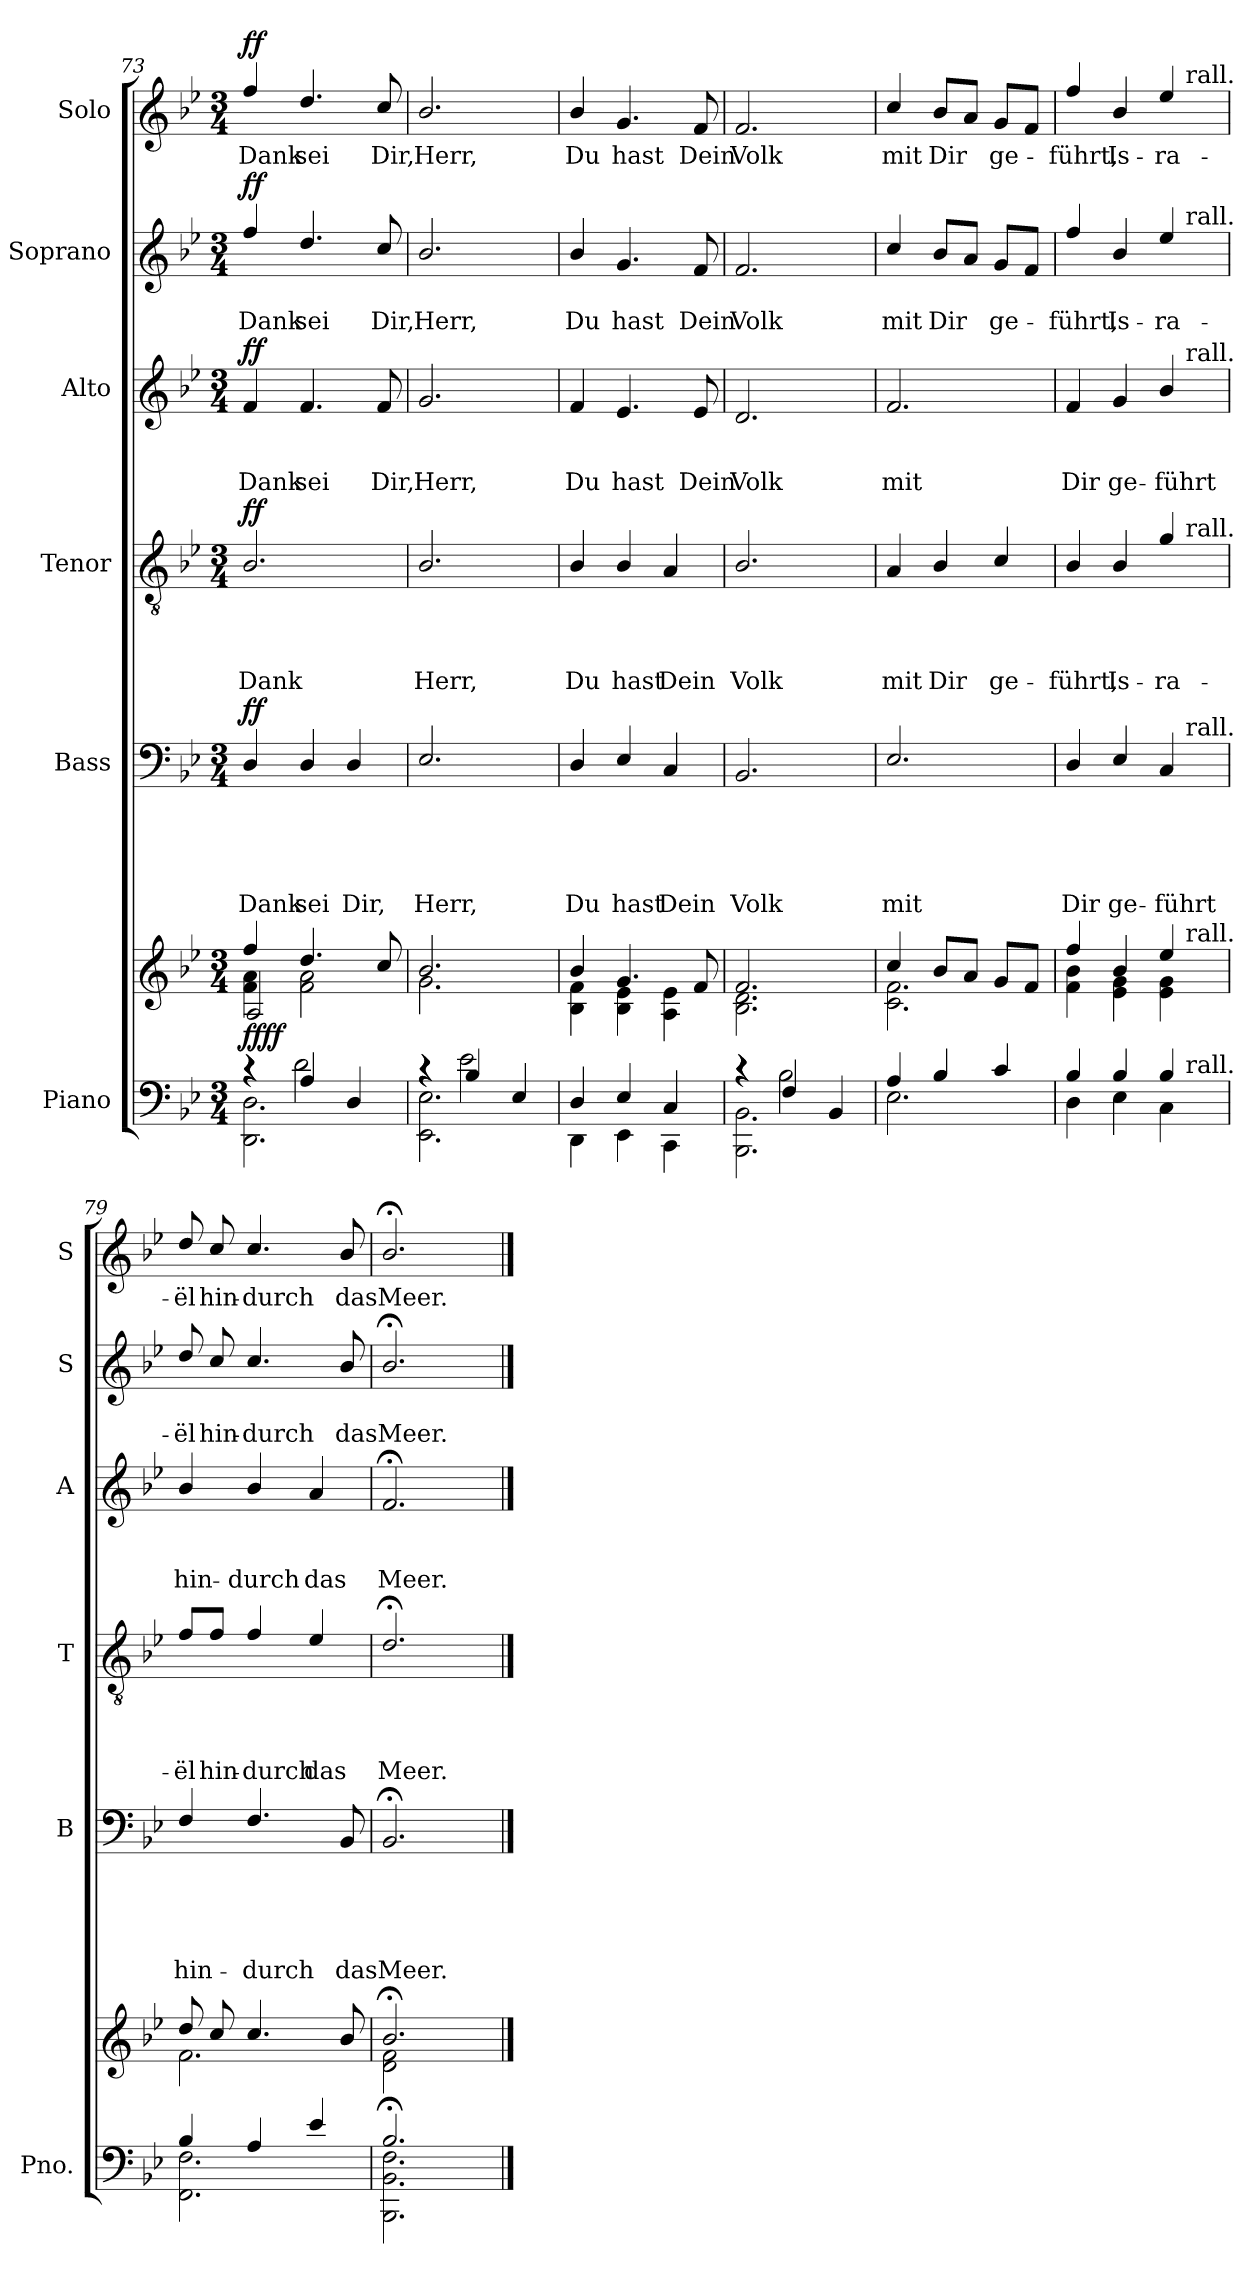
**kern	**kern	**dynam	**kern	**text	**text	**text	**text	**text	**dynam	**kern	**text	**text	**text	**text	**dynam	**kern	**text	**text	**text	**dynam	**kern	**text	**text	**dynam	**kern	**text	**dynam
*part6	*part6	*part6	*part5	*part5	*part5	*part5	*part5	*part5	*part5	*part4	*part4	*part4	*part4	*part4	*part4	*part3	*part3	*part3	*part3	*part3	*part2	*part2	*part2	*part2	*part1	*part1	*part1
*staff7	*staff6	*staff6/7	*staff5	*staff5	*staff5	*staff5	*staff5	*staff5	*staff5	*staff4	*staff4	*staff4	*staff4	*staff4	*staff4	*staff3	*staff3	*staff3	*staff3	*staff3	*staff2	*staff2	*staff2	*staff2	*staff1	*staff1	*staff1
*I"Piano	*	*	*I"Bass	*	*	*	*	*	*	*I"Tenor	*	*	*	*	*	*I"Alto	*	*	*	*	*I"Soprano	*	*	*	*I"Solo	*	*
*I'Pno.	*	*	*I'B	*	*	*	*	*	*	*I'T	*	*	*	*	*	*I'A	*	*	*	*	*I'S	*	*	*	*I'S	*	*
*clefF4	*clefG2	*	*clefF4	*	*	*	*	*	*	*clefGv2	*	*	*	*	*	*clefG2	*	*	*	*	*clefG2	*	*	*	*clefG2	*	*
*k[b-e-]	*k[b-e-]	*	*k[b-e-]	*	*	*	*	*	*	*k[b-e-]	*	*	*	*	*	*k[b-e-]	*	*	*	*	*k[b-e-]	*	*	*	*k[b-e-]	*	*
*B-:	*B-:	*	*B-:	*	*	*	*	*	*	*B-:	*	*	*	*	*	*B-:	*	*	*	*	*B-:	*	*	*	*B-:	*	*
*M3/4	*M3/4	*	*M3/4	*	*	*	*	*	*	*M3/4	*	*	*	*	*	*M3/4	*	*	*	*	*M3/4	*	*	*	*M3/4	*	*
=73	=73	=73	=73	=73	=73	=73	=73	=73	=73	=73	=73	=73	=73	=73	=73	=73	=73	=73	=73	=73	=73	=73	=73	=73	=73	=73	=73
*^	*^	*	*	*	*	*	*	*	*	*	*	*	*	*	*	*	*	*	*	*	*	*	*	*	*	*	*
*	*^	*	*^	*	*	*	*	*	*	*	*	*	*	*	*	*	*	*	*	*	*	*	*	*	*	*	*	*	*
!	!	!	!	!	!	!LO:DY:a=2	!	!	!	!	!	!	!	!	!	!	!	!	!	!	!	!	!	!	!	!	!	!	!	!	!
!	!	!	!	!	!	!LO:DY:n=1:a	!	!	!	!	!	!	!LO:DY:a	!	!	!	!	!	!LO:DY:a	!	!	!	!	!LO:DY:a	!	!	!	!LO:DY:a	!	!	!LO:DY:a
4rc	2.DD\ 2.D\	4rc	4ff/	4f\ 4a\	2A/	ff ff	4D/	.	.	.	.	Dank	ff	2.B-/	.	.	.	Dank	ff	4f/	.	.	Dank	ff	4ff/	.	Dank	ff	4ff/	Dank	ff
4A/	.	2d\	4.dd/	2f\ 2a\	.	.	4D/	.	.	.	.	sei	.	.	.	.	.	.	.	4.f/	.	.	sei	.	4.dd/	.	sei	.	4.dd/	sei	.
4D/	.	.	.	.	4ryy	.	4D/	.	.	.	.	Dir,	.	.	.	.	.	.	.	.	.	.	.	.	.	.	.	.	.	.	.
.	.	.	8cc/	.	.	.	.	.	.	.	.	.	.	.	.	.	.	.	.	8f/	.	.	Dir,	.	8cc/	.	Dir,	.	8cc/	Dir,	.
*	*	*	*	*v	*v	*	*	*	*	*	*	*	*	*	*	*	*	*	*	*	*	*	*	*	*	*	*	*	*	*	*
=74	=74	=74	=74	=74	=74	=74	=74	=74	=74	=74	=74	=74	=74	=74	=74	=74	=74	=74	=74	=74	=74	=74	=74	=74	=74	=74	=74	=74	=74	=74
4rc	2.EE-\ 2.E-\	4rc	2.b-/	2.g\	.	2.E-/	.	.	.	.	Herr,	.	2.B-/	.	.	.	Herr,	.	2.g/	.	.	Herr,	.	2.b-/	.	Herr,	.	2.b-/	Herr,	.
4B-/	.	2e-\	.	.	.	.	.	.	.	.	.	.	.	.	.	.	.	.	.	.	.	.	.	.	.	.	.	.	.	.
4E-/	.	.	.	.	.	.	.	.	.	.	.	.	.	.	.	.	.	.	.	.	.	.	.	.	.	.	.	.	.	.
*	*v	*v	*	*	*	*	*	*	*	*	*	*	*	*	*	*	*	*	*	*	*	*	*	*	*	*	*	*	*	*
=75	=75	=75	=75	=75	=75	=75	=75	=75	=75	=75	=75	=75	=75	=75	=75	=75	=75	=75	=75	=75	=75	=75	=75	=75	=75	=75	=75	=75	=75
4D/	4DD\	4b-/	4B-\ 4f\	.	4D/	.	.	.	.	Du	.	4B-/	.	.	.	Du	.	4f/	.	.	Du	.	4b-/	.	Du	.	4b-/	Du	.
4E-/	4EE-\	4.g/	4B-\ 4e-\	.	4E-/	.	.	.	.	hast	.	4B-/	.	.	.	hast	.	4.e-/	.	.	hast	.	4.g/	.	hast	.	4.g/	hast	.
4C/	4CC\	.	4A\ 4e-\	.	4C/	.	.	.	.	Dein	.	4A/	.	.	.	Dein	.	.	.	.	.	.	.	.	.	.	.	.	.
.	.	8f/	.	.	.	.	.	.	.	.	.	.	.	.	.	.	.	8e-/	.	.	Dein	.	8f/	.	Dein	.	8f/	Dein	.
=76	=76	=76	=76	=76	=76	=76	=76	=76	=76	=76	=76	=76	=76	=76	=76	=76	=76	=76	=76	=76	=76	=76	=76	=76	=76	=76	=76	=76	=76
*	*^	*	*	*	*	*	*	*	*	*	*	*	*	*	*	*	*	*	*	*	*	*	*	*	*	*	*	*	*
4rc	2.BBB-\ 2.BB-\	4rc	2.f/	2.B-\ 2.d\	.	2.BB-/	.	.	.	.	Volk	.	2.B-/	.	.	.	Volk	.	2.d/	.	.	Volk	.	2.f/	.	Volk	.	2.f/	Volk	.
4F/	.	2B-\	.	.	.	.	.	.	.	.	.	.	.	.	.	.	.	.	.	.	.	.	.	.	.	.	.	.	.	.
4BB-/	.	.	.	.	.	.	.	.	.	.	.	.	.	.	.	.	.	.	.	.	.	.	.	.	.	.	.	.	.	.
*	*v	*v	*	*	*	*	*	*	*	*	*	*	*	*	*	*	*	*	*	*	*	*	*	*	*	*	*	*	*	*
=77	=77	=77	=77	=77	=77	=77	=77	=77	=77	=77	=77	=77	=77	=77	=77	=77	=77	=77	=77	=77	=77	=77	=77	=77	=77	=77	=77	=77	=77
4A/	2.E-\	4cc/	2.c\ 2.f\	.	2.E-/	.	.	.	.	mit	.	4A/	.	.	.	mit	.	2.f/	.	.	mit	.	4cc/	.	mit	.	4cc/	mit	.
4B-/	.	8b-/L	.	.	.	.	.	.	.	.	.	4B-/	.	.	.	Dir	.	.	.	.	.	.	8b-/L	.	Dir	.	8b-/L	Dir	.
.	.	8a/J	.	.	.	.	.	.	.	.	.	.	.	.	.	.	.	.	.	.	.	.	8a/J	.	.	.	8a/J	.	.
4c/	.	8g/L	.	.	.	.	.	.	.	.	.	4c/	.	.	.	ge-	.	.	.	.	.	.	8g/L	.	ge-	.	8g/L	ge-	.
.	.	8f/J	.	.	.	.	.	.	.	.	.	.	.	.	.	.	.	.	.	.	.	.	8f/J	.	.	.	8f/J	.	.
!!LO:PB:g=z
=78	=78	=78	=78	=78	=78	=78	=78	=78	=78	=78	=78	=78	=78	=78	=78	=78	=78	=78	=78	=78	=78	=78	=78	=78	=78	=78	=78	=78	=78
*	*^	*	*^	*	*^	*	*	*	*	*	*	*^	*	*	*	*	*	*^	*	*	*	*	*^	*	*	*	*^	*	*
4B-/	4D\	2ryy	4ff/	4f\ 4b-\	2ryy	.	4D/	2ryy	.	.	.	.	Dir	.	4B-/	2ryy	.	.	.	-führt,	.	4f/	2ryy	.	.	Dir	.	4ff/	2ryy	.	-führt,	.	4ff/	2ryy	-führt,	.
4B-/	4E-\	.	4b-/	4e-\ 4g\	.	.	4E-/	.	.	.	.	.	ge-	.	4B-/	.	.	.	.	Is-	.	4g/	.	.	.	ge-	.	4b-/	.	.	Is-	.	4b-/	.	Is-	.
4B-/	4C\	16.ryy	4ee-/	4e-\ 4g\	16.ryy	.	4C/	16.ryy	.	.	.	.	-führt	.	4g/	16.ryy	.	.	.	-ra-	.	4b-/	16.ryy	.	.	-führt	.	4ee-/	16.ryy	.	-ra-	.	4ee-/	16.ryy	-ra-	.
!	!	!	!	!	!	!	!	!	!	!	!	!	!	!	!	!	!	!	!	!	!	!	!	!	!	!	!	!	!	!	!	!	!	!LO:TX:a:t=rall.	!	!
!	!	!	!	!	!	!	!	!	!	!	!	!	!	!	!	!	!	!	!	!	!	!	!	!	!	!	!	!	!LO:TX:a:t=rall.	!	!	!	!	!	!	!
!	!	!	!	!	!	!	!	!	!	!	!	!	!	!	!	!	!	!	!	!	!	!	!LO:TX:a:t=rall.	!	!	!	!	!	!	!	!	!	!	!	!	!
!	!	!	!	!	!	!	!	!	!	!	!	!	!	!	!	!LO:TX:a:t=rall.	!	!	!	!	!	!	!	!	!	!	!	!	!	!	!	!	!	!	!	!
!	!	!	!	!	!	!	!	!LO:TX:a:t=rall.	!	!	!	!	!	!	!	!	!	!	!	!	!	!	!	!	!	!	!	!	!	!	!	!	!	!	!	!
!	!	!	!	!	!LO:TX:a:t=rall.	!	!	!	!	!	!	!	!	!	!	!	!	!	!	!	!	!	!	!	!	!	!	!	!	!	!	!	!	!	!	!
!	!	!LO:TX:a:t=rall.	!	!	!	!	!	!	!	!	!	!	!	!	!	!	!	!	!	!	!	!	!	!	!	!	!	!	!	!	!	!	!	!	!	!
.	.	8ryy	.	.	8ryy	.	.	8ryy	.	.	.	.	.	.	.	8ryy	.	.	.	.	.	.	8ryy	.	.	.	.	.	8ryy	.	.	.	.	8ryy	.	.
.	.	32ryy	.	.	32ryy	.	.	32ryy	.	.	.	.	.	.	.	32ryy	.	.	.	.	.	.	32ryy	.	.	.	.	.	32ryy	.	.	.	.	32ryy	.	.
*	*v	*v	*	*	*	*	*v	*v	*	*	*	*	*	*	*v	*v	*	*	*	*	*	*v	*v	*	*	*	*	*v	*v	*	*	*	*v	*v	*	*
*	*	*	*v	*v	*	*	*	*	*	*	*	*	*	*	*	*	*	*	*	*	*	*	*	*	*	*	*	*	*	*
=79	=79	=79	=79	=79	=79	=79	=79	=79	=79	=79	=79	=79	=79	=79	=79	=79	=79	=79	=79	=79	=79	=79	=79	=79	=79	=79	=79	=79	=79
4B-/	2.FF\ 2.F\	8dd/	2.f\	.	4F/	.	.	.	.	hin-	.	8f/L	.	.	.	-ël	.	4b-/	.	.	hin-	.	8dd/	.	-ël	.	8dd/	-ël	.
.	.	8cc/	.	.	.	.	.	.	.	.	.	8f/J	.	.	.	hin-	.	.	.	.	.	.	8cc/	.	hin-	.	8cc/	hin-	.
4A/	.	4.cc/	.	.	4.F/	.	.	.	.	-durch	.	4f/	.	.	.	-durch	.	4b-/	.	.	-durch	.	4.cc/	.	-durch	.	4.cc/	-durch	.
4e-/	.	.	.	.	.	.	.	.	.	.	.	4e-/	.	.	.	das	.	4a/	.	.	das	.	.	.	.	.	.	.	.
.	.	8b-/	.	.	8BB-/	.	.	.	.	das	.	.	.	.	.	.	.	.	.	.	.	.	8b-/	.	das	.	8b-/	das	.
=80	=80	=80	=80	=80	=80	=80	=80	=80	=80	=80	=80	=80	=80	=80	=80	=80	=80	=80	=80	=80	=80	=80	=80	=80	=80	=80	=80	=80	=80
2.B-;</	2.BBB-\ 2.BB-\ 2.F\	2.b-;</	2d\ 2f\	.	2.BB-;</	.	.	.	.	Meer.	.	2.d;</	.	.	.	Meer.	.	2.f;</	.	.	Meer.	.	2.b-;</	.	Meer.	.	2.b-;</	Meer.	.
.	.	.	4ryy	.	.	.	.	.	.	.	.	.	.	.	.	.	.	.	.	.	.	.	.	.	.	.	.	.	.
*v	*v	*	*	*	*	*	*	*	*	*	*	*	*	*	*	*	*	*	*	*	*	*	*	*	*	*	*	*	*
*	*v	*v	*	*	*	*	*	*	*	*	*	*	*	*	*	*	*	*	*	*	*	*	*	*	*	*	*	*
==	==	==	==	==	==	==	==	==	==	==	==	==	==	==	==	==	==	==	==	==	==	==	==	==	==	==	==
*-	*-	*-	*-	*-	*-	*-	*-	*-	*-	*-	*-	*-	*-	*-	*-	*-	*-	*-	*-	*-	*-	*-	*-	*-	*-	*-	*-
